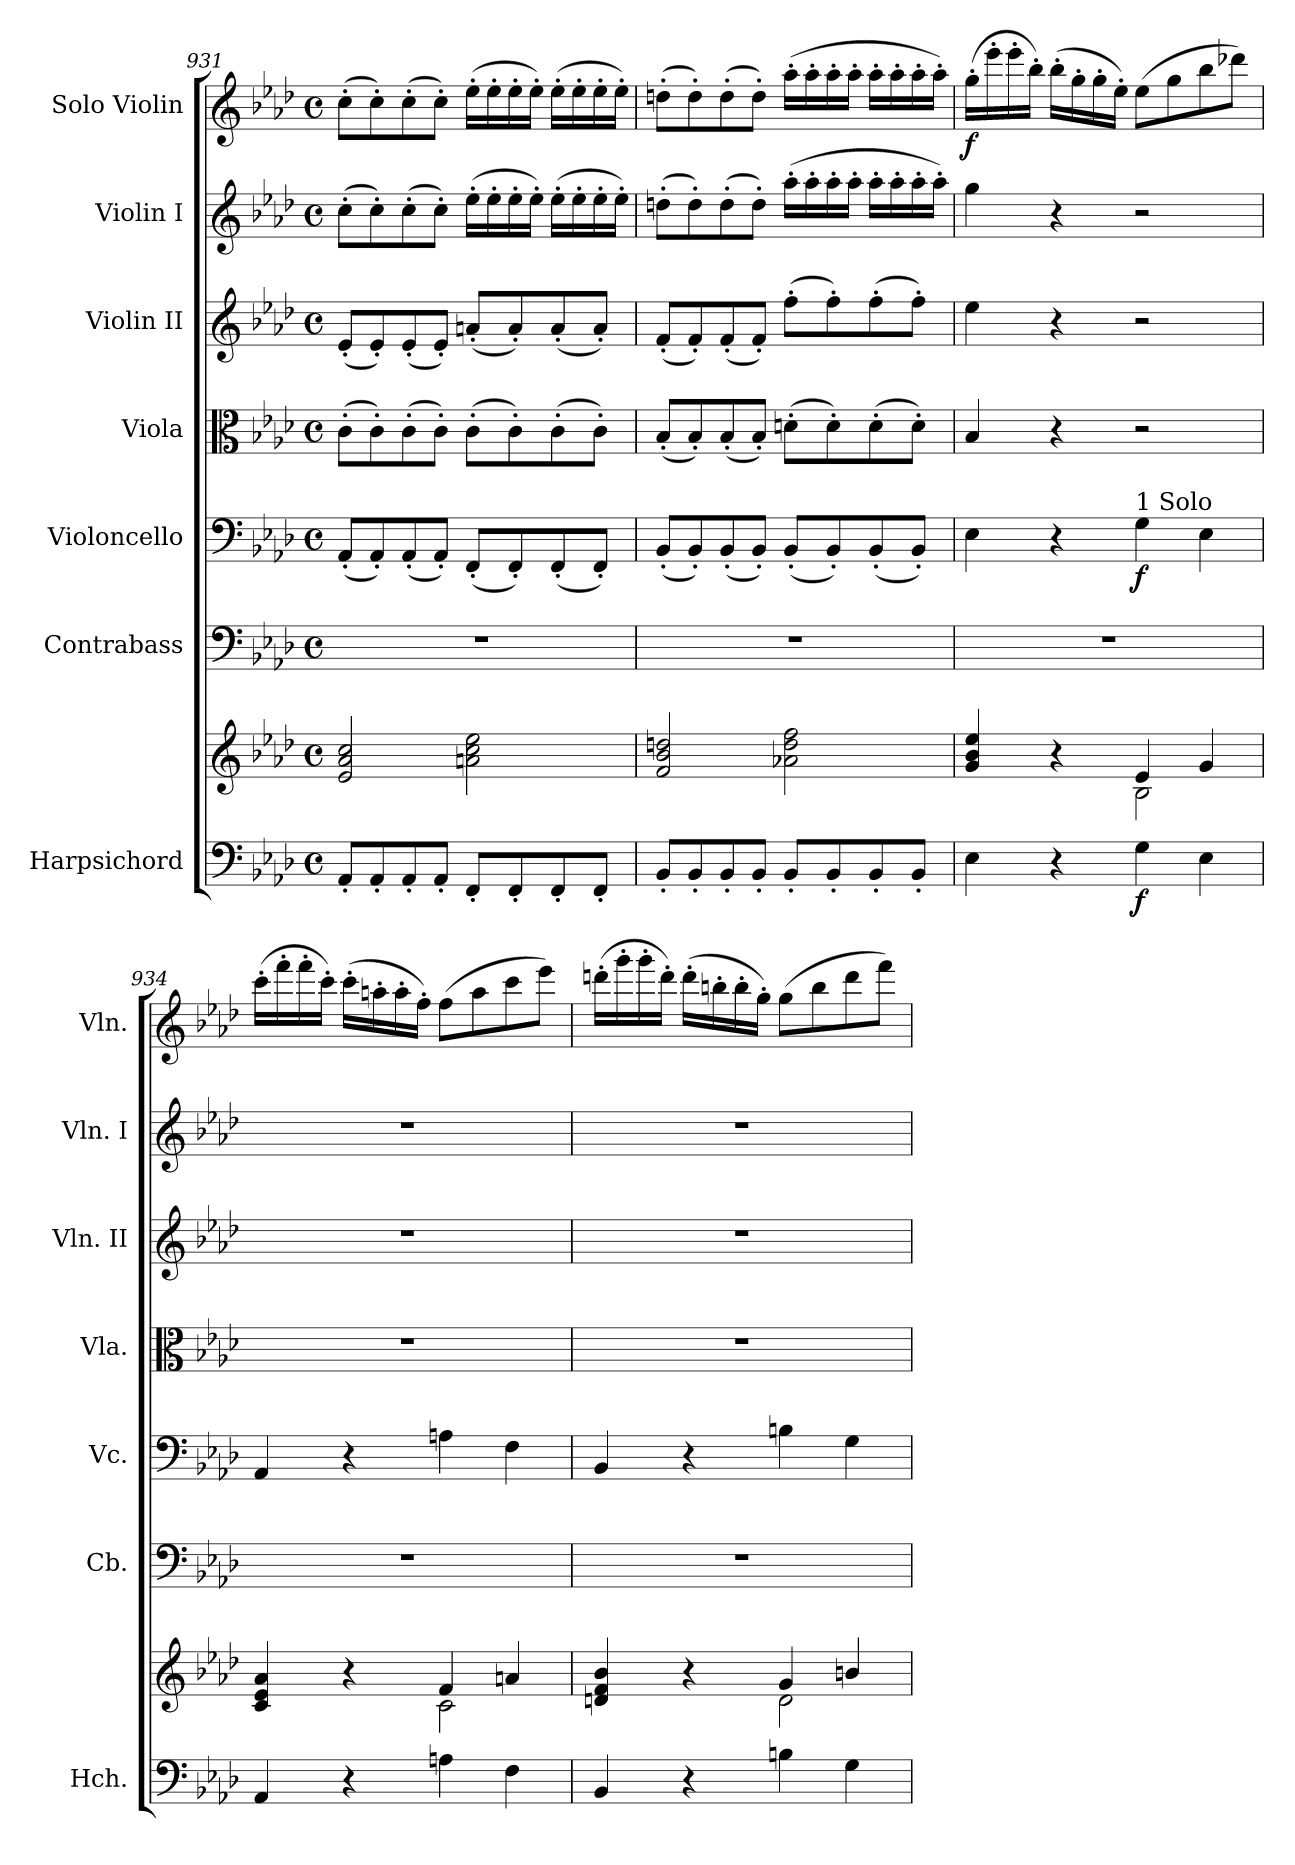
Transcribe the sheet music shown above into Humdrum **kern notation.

**kern	**kern	**dynam	**kern	**kern	**dynam	**kern	**kern	**kern	**kern	**dynam
*part7	*part7	*part7	*part6	*part5	*part5	*part4	*part3	*part2	*part1	*part1
*staff8	*staff7	*staff7/8	*staff6	*staff5	*staff5	*staff4	*staff3	*staff2	*staff1	*staff1
*I"Harpsichord	*	*	*I"Contrabass	*I"Violoncello	*	*I"Viola	*I"Violin II	*I"Violin I	*I"Solo Violin	*
*I'Hch.	*	*	*I'Cb.	*I'Vc.	*	*I'Vla.	*I'Vln. II	*I'Vln. I	*I'Vln.	*
*clefF4	*clefG2	*	*clefF4	*clefF4	*	*clefC3	*clefG2	*clefG2	*clefG2	*
*	*	*	*ITrd7c12	*	*	*	*	*	*	*
*k[b-e-a-d-]	*k[b-e-a-d-]	*	*k[b-e-a-d-]	*k[b-e-a-d-]	*	*k[b-e-a-d-]	*k[b-e-a-d-]	*k[b-e-a-d-]	*k[b-e-a-d-]	*
*M4/4	*M4/4	*	*M4/4	*M4/4	*	*M4/4	*M4/4	*M4/4	*M4/4	*
*met(c)	*met(c)	*	*met(c)	*met(c)	*	*met(c)	*met(c)	*met(c)	*met(c)	*
=931	=931	=931	=931	=931	=931	=931	=931	=931	=931	=931
8AA-'/L	2e-/ 2a-/ 2cc/	.	1r	(<8AA-'/L	.	(>8c'\L	(<8e-'/L	(>8cc'\L	(>8cc'\L	.
8AA-'/	.	.	.	8AA-'/)	.	8c'\)	8e-'/)	8cc'\)	8cc'\)	.
8AA-'/	.	.	.	(<8AA-'/	.	(>8c'\	(<8e-'/	(>8cc'\	(>8cc'\	.
8AA-'/J	.	.	.	8AA-'/J)	.	8c'\J)	8e-'/J)	8cc'\J)	8cc'\J)	.
8FF'/L	2an\ 2cc\ 2ee-\	.	.	(<8FF'/L	.	(>8c'\L	(<8an'/L	(>16ee-'\LL	(>16ee-'\LL	.
.	.	.	.	.	.	.	.	16ee-'\	16ee-'\	.
8FF'/	.	.	.	8FF'/)	.	8c'\)	8a'/)	16ee-'\	16ee-'\	.
.	.	.	.	.	.	.	.	16ee-'\JJ)	16ee-'\JJ)	.
8FF'/	.	.	.	(<8FF'/	.	(>8c'\	(<8a'/	(>16ee-'\LL	(>16ee-'\LL	.
.	.	.	.	.	.	.	.	16ee-'\	16ee-'\	.
8FF'/J	.	.	.	8FF'/J)	.	8c'\J)	8a'/J)	16ee-'\	16ee-'\	.
.	.	.	.	.	.	.	.	16ee-'\JJ)	16ee-'\JJ)	.
=932	=932	=932	=932	=932	=932	=932	=932	=932	=932	=932
8BB-'/L	2f/ 2b-/ 2ddn/	.	1r	(<8BB-'/L	.	(<8B-'/L	(<8f'/L	(>8ddn'\L	(>8ddn'\L	.
8BB-'/	.	.	.	8BB-'/)	.	8B-'/)	8f'/)	8dd'\)	8dd'\)	.
8BB-'/	.	.	.	(<8BB-'/	.	(<8B-'/	(<8f'/	(>8dd'\	(>8dd'\	.
8BB-'/J	.	.	.	8BB-'/J)	.	8B-'/J)	8f'/J)	8dd'\J)	8dd'\J)	.
8BB-'/L	2a-X\ 2dd\ 2ff\	.	.	(<8BB-'/L	.	(>8dn'\L	(>8ff'\L	(>16aa-'\LL	(>16aa-'\LL	.
.	.	.	.	.	.	.	.	16aa-'\	16aa-'\	.
8BB-'/	.	.	.	8BB-'/)	.	8d'\)	8ff'\)	16aa-'\	16aa-'\	.
.	.	.	.	.	.	.	.	16aa-'\JJ	16aa-'\JJ	.
8BB-'/	.	.	.	(<8BB-'/	.	(>8d'\	(>8ff'\	16aa-'\LL	16aa-'\LL	.
.	.	.	.	.	.	.	.	16aa-'\	16aa-'\	.
8BB-'/J	.	.	.	8BB-'/J)	.	8d'\J)	8ff'\J)	16aa-'\	16aa-'\	.
.	.	.	.	.	.	.	.	16aa-'\JJ)	16aa-'\JJ)	.
!!LO:PB:g=z
=933	=933	=933	=933	=933	=933	=933	=933	=933	=933	=933
*	*^	*	*	*	*	*	*	*	*	*
!	!	!	!	!	!	!	!	!	!	!	!LO:DY:b
4E-\	4g/ 4b-/ 4ee-/	2ryy	.	1r	4E-\	.	4B-/	4ee-\	4gg\	(>16gg'\LL	f
.	.	.	.	.	.	.	.	.	.	16eee-'\	.
.	.	.	.	.	.	.	.	.	.	16eee-'\	.
.	.	.	.	.	.	.	.	.	.	16bb-'\JJ)	.
4r	4r	.	.	.	4r	.	4r	4r	4r	(>16bb-'\LL	.
.	.	.	.	.	.	.	.	.	.	16gg'\	.
.	.	.	.	.	.	.	.	.	.	16gg'\	.
.	.	.	.	.	.	.	.	.	.	16ee-'\JJ)	.
!	!	!	!	!	!LO:TX:a:t=1 Solo	!	!	!	!	!	!
!	!	!	!LO:DY:b=2	!	!	!LO:DY:b	!	!	!	!	!
4G\	4e-/	2B-\	f	.	4G\	f	2r	2r	2r	(>8ee-\L	.
.	.	.	.	.	.	.	.	.	.	8gg\	.
4E-\	4g/	.	.	.	4E-\	.	.	.	.	8bb-\	.
.	.	.	.	.	.	.	.	.	.	8ddd-X\J)	.
=934	=934	=934	=934	=934	=934	=934	=934	=934	=934	=934	=934
4AA-/	4c/ 4e-/ 4a-/	2ryy	.	1r	4AA-/	.	1r	1r	1r	(>16ccc'\LL	.
.	.	.	.	.	.	.	.	.	.	16fff'\	.
.	.	.	.	.	.	.	.	.	.	16fff'\	.
.	.	.	.	.	.	.	.	.	.	16ccc'\JJ)	.
4r	4r	.	.	.	4r	.	.	.	.	(>16ccc'\LL	.
.	.	.	.	.	.	.	.	.	.	16aan'\	.
.	.	.	.	.	.	.	.	.	.	16aa'\	.
.	.	.	.	.	.	.	.	.	.	16ff'\JJ)	.
4An\	4f/	2c\	.	.	4An\	.	.	.	.	(>8ff\L	.
.	.	.	.	.	.	.	.	.	.	8aa\	.
4F\	4an/	.	.	.	4F\	.	.	.	.	8ccc\	.
.	.	.	.	.	.	.	.	.	.	8eee-\J)	.
!!LO:PB:g=z
=935	=935	=935	=935	=935	=935	=935	=935	=935	=935	=935	=935
4BB-/	4dn/ 4f/ 4b-/	2ryy	.	1r	4BB-/	.	1r	1r	1r	(>16dddn'\LL	.
.	.	.	.	.	.	.	.	.	.	16ggg'\	.
.	.	.	.	.	.	.	.	.	.	16ggg'\	.
.	.	.	.	.	.	.	.	.	.	16ddd'\JJ)	.
4r	4r	.	.	.	4r	.	.	.	.	(>16ddd'\LL	.
.	.	.	.	.	.	.	.	.	.	16bbn'\	.
.	.	.	.	.	.	.	.	.	.	16bb'\	.
.	.	.	.	.	.	.	.	.	.	16gg'\JJ)	.
4Bn\	4g/	2d\	.	.	4Bn\	.	.	.	.	(>8gg\L	.
.	.	.	.	.	.	.	.	.	.	8bb\	.
4G\	4bn/	.	.	.	4G\	.	.	.	.	8ddd\	.
.	.	.	.	.	.	.	.	.	.	8fff\J)	.
*	*v	*v	*	*	*	*	*	*	*	*	*
=	=	=	=	=	=	=	=	=	=	=
*-	*-	*-	*-	*-	*-	*-	*-	*-	*-	*-
